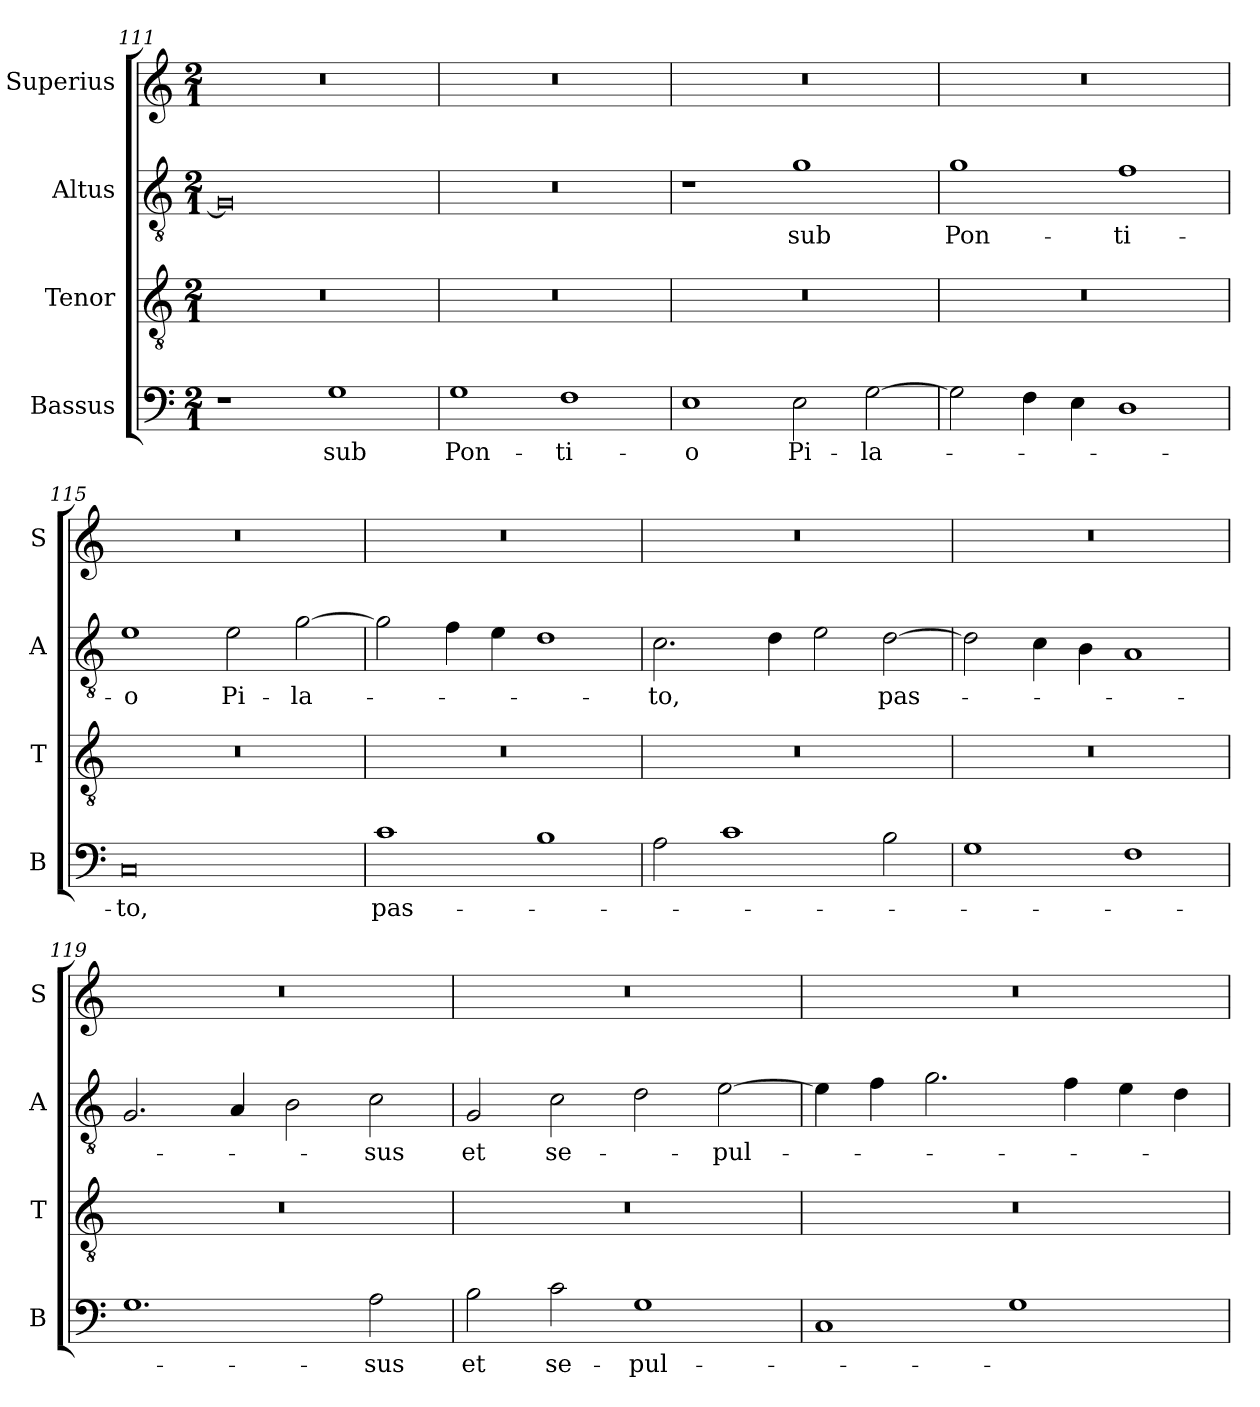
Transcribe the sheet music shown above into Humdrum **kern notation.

**kern	**text	**kern	**kern	**text	**kern
*part4	*part4	*part3	*part2	*part2	*part1
*staff4	*staff4	*staff3	*staff2	*staff2	*staff1
*I"Bassus	*	*I"Tenor	*I"Altus	*	*I"Superius
*I'B	*	*I'T	*I'A	*	*I'S
*clefF4	*	*clefGv2	*clefGv2	*	*clefG2
*k[]	*	*k[]	*k[]	*	*k[]
*M2/1	*	*M2/1	*M2/1	*	*M2/1
=111	=111	=111	=111	=111	=111
1r	.	0r	0G]	.	0r
1G	sub	.	.	.	.
=112	=112	=112	=112	=112	=112
1G	Pon-	0r	0r	.	0r
1F	-ti-	.	.	.	.
=113	=113	=113	=113	=113	=113
1E	-o	0r	1r	.	0r
2E\	Pi-	.	1g	sub	.
[2G\	-la-	.	.	.	.
=114	=114	=114	=114	=114	=114
2G\]	.	0r	1g	Pon-	0r
4F\	.	.	.	.	.
4E\	.	.	.	.	.
1D	.	.	1f	-ti-	.
=115	=115	=115	=115	=115	=115
0C	-to,	0r	1e	-o	0r
.	.	.	2e\	Pi-	.
.	.	.	[2g\	-la-	.
=116	=116	=116	=116	=116	=116
1c	pas-	0r	2g\]	.	0r
.	.	.	4f\	.	.
.	.	.	4e\	.	.
1B	.	.	1d	.	.
=117	=117	=117	=117	=117	=117
2A\	.	0r	2.c\	-to,	0r
1c	.	.	.	.	.
.	.	.	4d\	.	.
.	.	.	2e\	.	.
2B\	.	.	[2d\	pas-	.
=118	=118	=118	=118	=118	=118
1G	.	0r	2d\]	.	0r
.	.	.	4c\	.	.
.	.	.	4B\	.	.
1F	.	.	1A	.	.
=119	=119	=119	=119	=119	=119
1.G	.	0r	2.G/	.	0r
.	.	.	4A/	.	.
.	.	.	2B\	.	.
2A\	-sus	.	2c\	-sus	.
=120	=120	=120	=120	=120	=120
2B\	et	0r	2G/	et	0r
2c\	se-	.	2c\	se-	.
1G	-pul-	.	2d\	.	.
.	.	.	[2e\	-pul-	.
=121	=121	=121	=121	=121	=121
1C	.	0r	4e\]	.	0r
.	.	.	4f\	.	.
.	.	.	2.g\	.	.
1G	.	.	.	.	.
.	.	.	4f\	.	.
.	.	.	4e\	.	.
.	.	.	4d\	.	.
=	=	=	=	=	=
*-	*-	*-	*-	*-	*-
